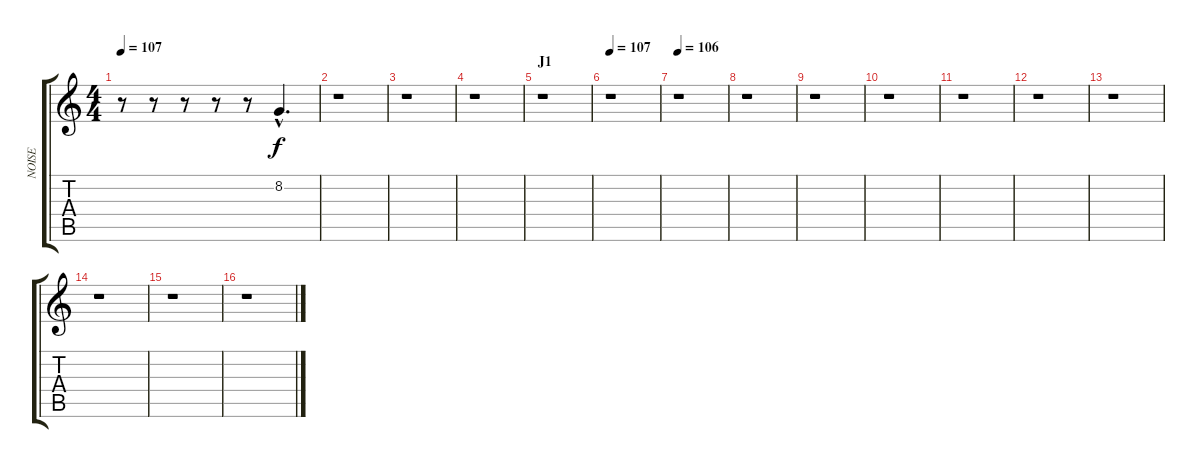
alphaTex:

\track ("NOISE" "NOISE") {instrument guitarfretnoise}
\staff {score tabs}
\tuning (E4 B3 G3 D3 A2 E2) {hide}
\ts (4 4)
\tempo 107
\clef g2
\ks c
r.8{dy f} r.8 r.8 r.8 r.8 8.2{hac}.4{d} |
r.1 |
r.1 |
r.1 |
\section ("" "J1")
r.1 |
\tempo 107
r.1 |
\tempo 106
r.1 |
r.1 |
r.1 |
r.1 |
r.1 |
r.1 |
r.1 |
r.1 |
r.1 |
r.1
